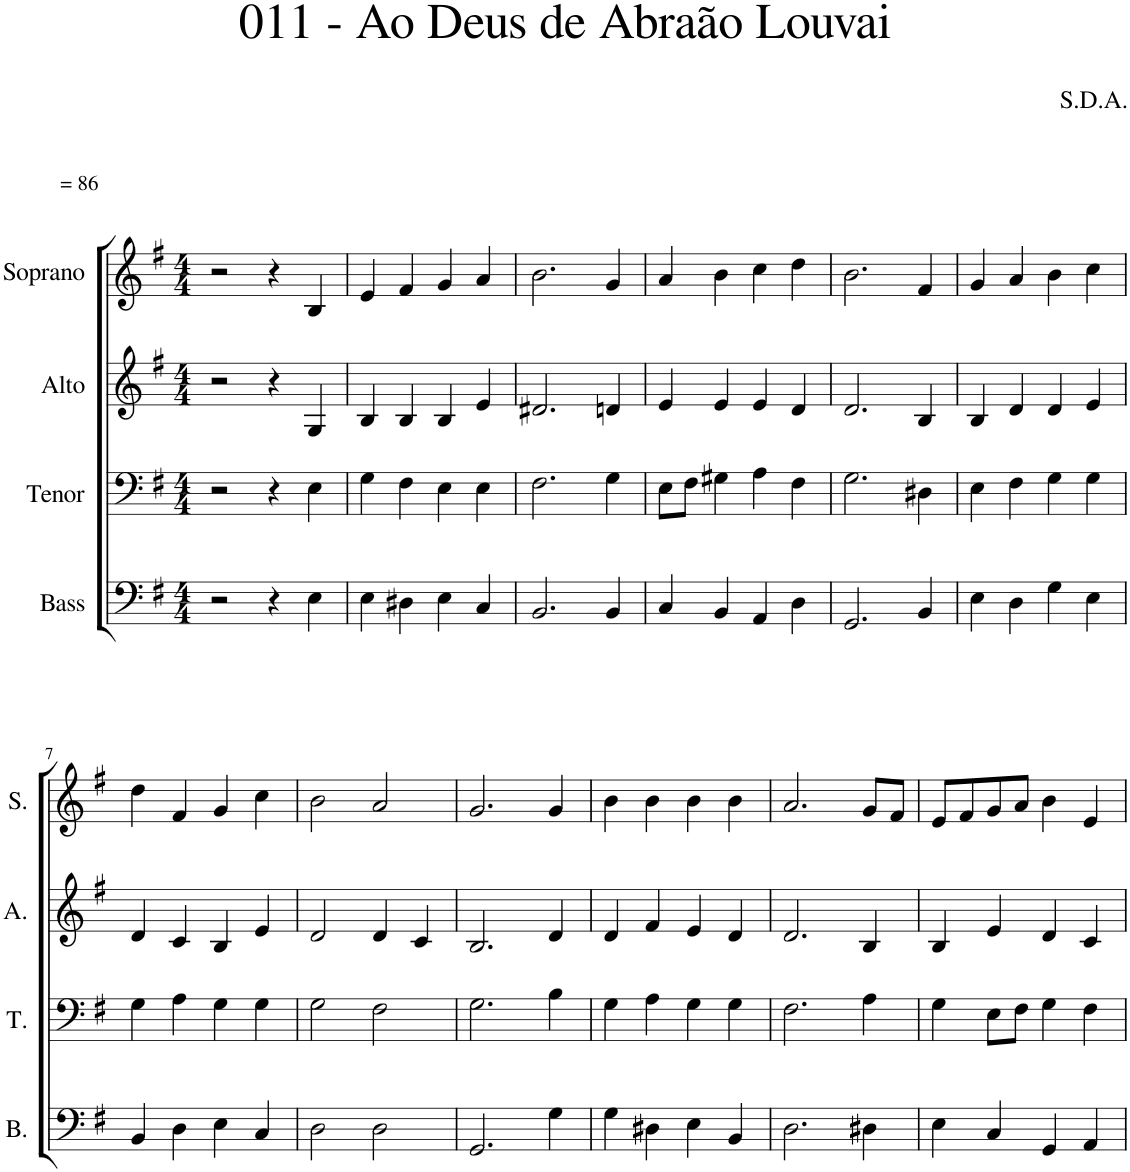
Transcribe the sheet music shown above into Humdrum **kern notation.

**kern	**kern	**kern	**kern
*part4	*part3	*part2	*part1
*staff4	*staff3	*staff2	*staff1
*I"Bass	*I"Tenor	*I"Alto	*I"Soprano
*I'B.	*I'T.	*I'A.	*I'S.
*clefF4	*clefF4	*clefG2	*clefG2
*k[f#]	*k[f#]	*k[f#]	*k[f#]
*M4/4	*M4/4	*M4/4	*M4/4
=1	=1	=1	=1
!	!	!	!LO:TX:a:t== 86
2r	2r	2r	2r
4r	4r	4r	4r
4E\	4E\	4G/	4B/
=2	=2	=2	=2
4E\	4G\	4B/	4e/
4D#X\	4F#\	4B/	4f#/
4E\	4E\	4B/	4g/
4C/	4E\	4e/	4a/
=3	=3	=3	=3
2.BB/	2.F#\	2.d#X/	2.b\
4BB/	4G\	4dn/	4g/
=4	=4	=4	=4
4C/	8E\L	4e/	4a/
.	8F#\J	.	.
4BB/	4G#X\	4e/	4b\
4AA/	4A\	4e/	4cc\
4D\	4F#\	4d/	4dd\
=5	=5	=5	=5
2.GG/	2.G\	2.d/	2.b\
4BB/	4D#X\	4B/	4f#/
=6	=6	=6	=6
4E\	4E\	4B/	4g/
4D\	4F#\	4d/	4a/
4G\	4G\	4d/	4b\
4E\	4G\	4e/	4cc\
!!LO:LB:g=z
=7	=7	=7	=7
4BB/	4G\	4d/	4dd\
4D\	4A\	4c/	4f#/
4E\	4G\	4B/	4g/
4C/	4G\	4e/	4cc\
=8	=8	=8	=8
2D\	2G\	2d/	2b\
2D\	2F#\	4d/	2a/
.	.	4c/	.
=9	=9	=9	=9
2.GG/	2.G\	2.B/	2.g/
4G\	4B\	4d/	4g/
=10	=10	=10	=10
4G\	4G\	4d/	4b\
4D#X\	4A\	4f#/	4b\
4E\	4G\	4e/	4b\
4BB/	4G\	4d/	4b\
=11	=11	=11	=11
2.D\	2.F#\	2.d/	2.a/
4D#X\	4A\	4B/	8g/L
.	.	.	8f#/J
=12	=12	=12	=12
4E\	4G\	4B/	8e/L
.	.	.	8f#/
4C/	8E\L	4e/	8g/
.	8F#\J	.	8a/J
4GG/	4G\	4d/	4b\
4AA/	4F#\	4c/	4e/
=	=	=	=
*-	*-	*-	*-
